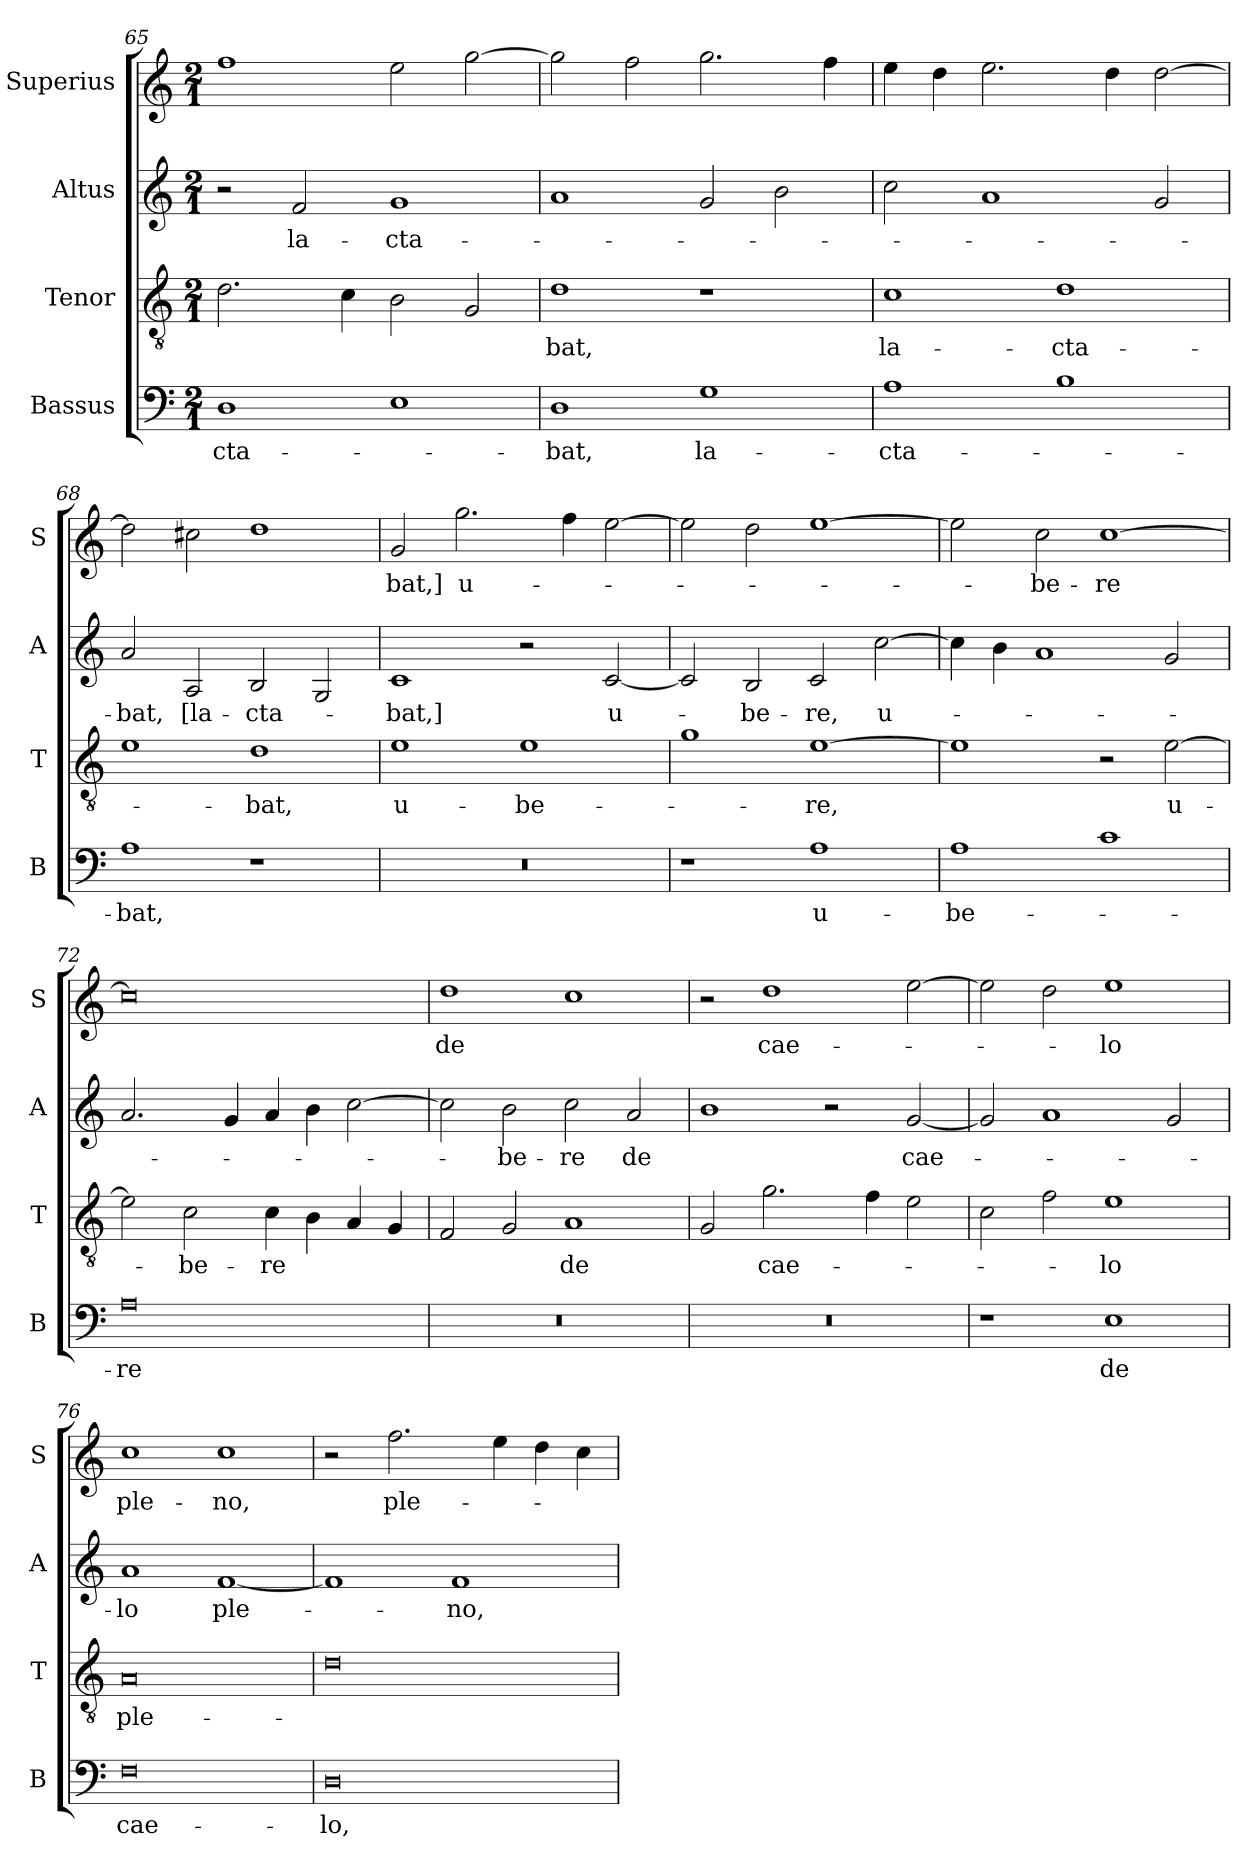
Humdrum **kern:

**kern	**text	**kern	**text	**kern	**text	**kern	**text
*part4	*part4	*part3	*part3	*part2	*part2	*part1	*part1
*staff4	*staff4	*staff3	*staff3	*staff2	*staff2	*staff1	*staff1
*I"Bassus	*	*I"Tenor	*	*I"Altus	*	*I"Superius	*
*I'B	*	*I'T	*	*I'A	*	*I'S	*
*clefF4	*	*clefGv2	*	*clefG2	*	*clefG2	*
*k[]	*	*k[]	*	*k[]	*	*k[]	*
*M2/1	*	*M2/1	*	*M2/1	*	*M2/1	*
=65	=65	=65	=65	=65	=65	=65	=65
1D	-cta-	2.d	.	2r	.	1ff	.
.	.	.	.	2f	la-	.	.
.	.	4c	.	.	.	.	.
1E	.	2B	.	1g	-cta-	2ee	.
.	.	2G	.	.	.	[2gg	.
=66	=66	=66	=66	=66	=66	=66	=66
1D	-bat,	1d	-bat,	1a	.	2gg]	.
.	.	.	.	.	.	2ff	.
1G	la-	1r	.	2g	.	2.gg	.
.	.	.	.	2b	.	.	.
.	.	.	.	.	.	4ff	.
=67	=67	=67	=67	=67	=67	=67	=67
1A	-cta-	1c	la-	2cc	.	4ee	.
.	.	.	.	.	.	4dd	.
.	.	.	.	1a	.	2.ee	.
1B	.	1d	-cta-	.	.	.	.
.	.	.	.	.	.	4dd	.
.	.	.	.	2g	.	[2dd	.
=68	=68	=68	=68	=68	=68	=68	=68
1A	-bat,	1e	.	2a	-bat,	2dd]	.
.	.	.	.	2A	[la-	2cc#X	.
1r	.	1d	-bat,	2B	-cta-	1dd	.
.	.	.	.	2G	.	.	.
=69	=69	=69	=69	=69	=69	=69	=69
0r	.	1e	u-	1c	-bat,]	2g	-bat,]
.	.	.	.	.	.	2.gg	u-
.	.	1e	-be-	2r	.	.	.
.	.	.	.	.	.	4ff	.
.	.	.	.	[2c	u-	[2ee	.
=70	=70	=70	=70	=70	=70	=70	=70
1r	.	1g	.	2c]	.	2ee]	.
.	.	.	.	2B	-be-	2dd	.
1A	u-	[1e	-re,	2c	-re,	[1ee	.
.	.	.	.	[2cc	u-	.	.
=71	=71	=71	=71	=71	=71	=71	=71
1A	-be-	1e]	.	4cc]	.	2ee]	.
.	.	.	.	4b	.	.	.
.	.	.	.	1a	.	2cc	-be-
1c	.	2r	.	.	.	[1cc	-re
.	.	[2e	u-	2g	.	.	.
=72	=72	=72	=72	=72	=72	=72	=72
0A	-re	2e]	.	2.a	.	0cc]	.
.	.	2c	-be-	.	.	.	.
.	.	.	.	4g	.	.	.
.	.	4c	-re	4a	.	.	.
.	.	4B	.	4b	.	.	.
.	.	4A	.	[2cc	.	.	.
.	.	4G	.	.	.	.	.
=73	=73	=73	=73	=73	=73	=73	=73
0r	.	2F	.	2cc]	.	1dd	de
.	.	2G	.	2b	-be-	.	.
.	.	1A	de	2cc	-re	1cc	.
.	.	.	.	2a	de	.	.
=74	=74	=74	=74	=74	=74	=74	=74
0r	.	2G	.	1b	.	2r	.
.	.	2.g	cae-	.	.	1dd	cae-
.	.	.	.	2r	.	.	.
.	.	4f	.	.	.	.	.
.	.	2e	.	[2g	cae-	[2ee	.
=75	=75	=75	=75	=75	=75	=75	=75
1r	.	2c	.	2g]	.	2ee]	.
.	.	2f	.	1a	.	2dd	.
1E	de	1e	-lo	.	.	1ee	-lo
.	.	.	.	2g	.	.	.
=76	=76	=76	=76	=76	=76	=76	=76
0F	cae-	0A	ple-	1a	-lo	1cc	ple-
.	.	.	.	[1f	ple-	1cc	-no,
=77	=77	=77	=77	=77	=77	=77	=77
0D	-lo,	0d	.	1f]	.	2r	.
.	.	.	.	.	.	2.ff	ple-
.	.	.	.	1f	-no,	.	.
.	.	.	.	.	.	4ee	.
.	.	.	.	.	.	4dd	.
.	.	.	.	.	.	4cc	.
=	=	=	=	=	=	=	=
*-	*-	*-	*-	*-	*-	*-	*-
